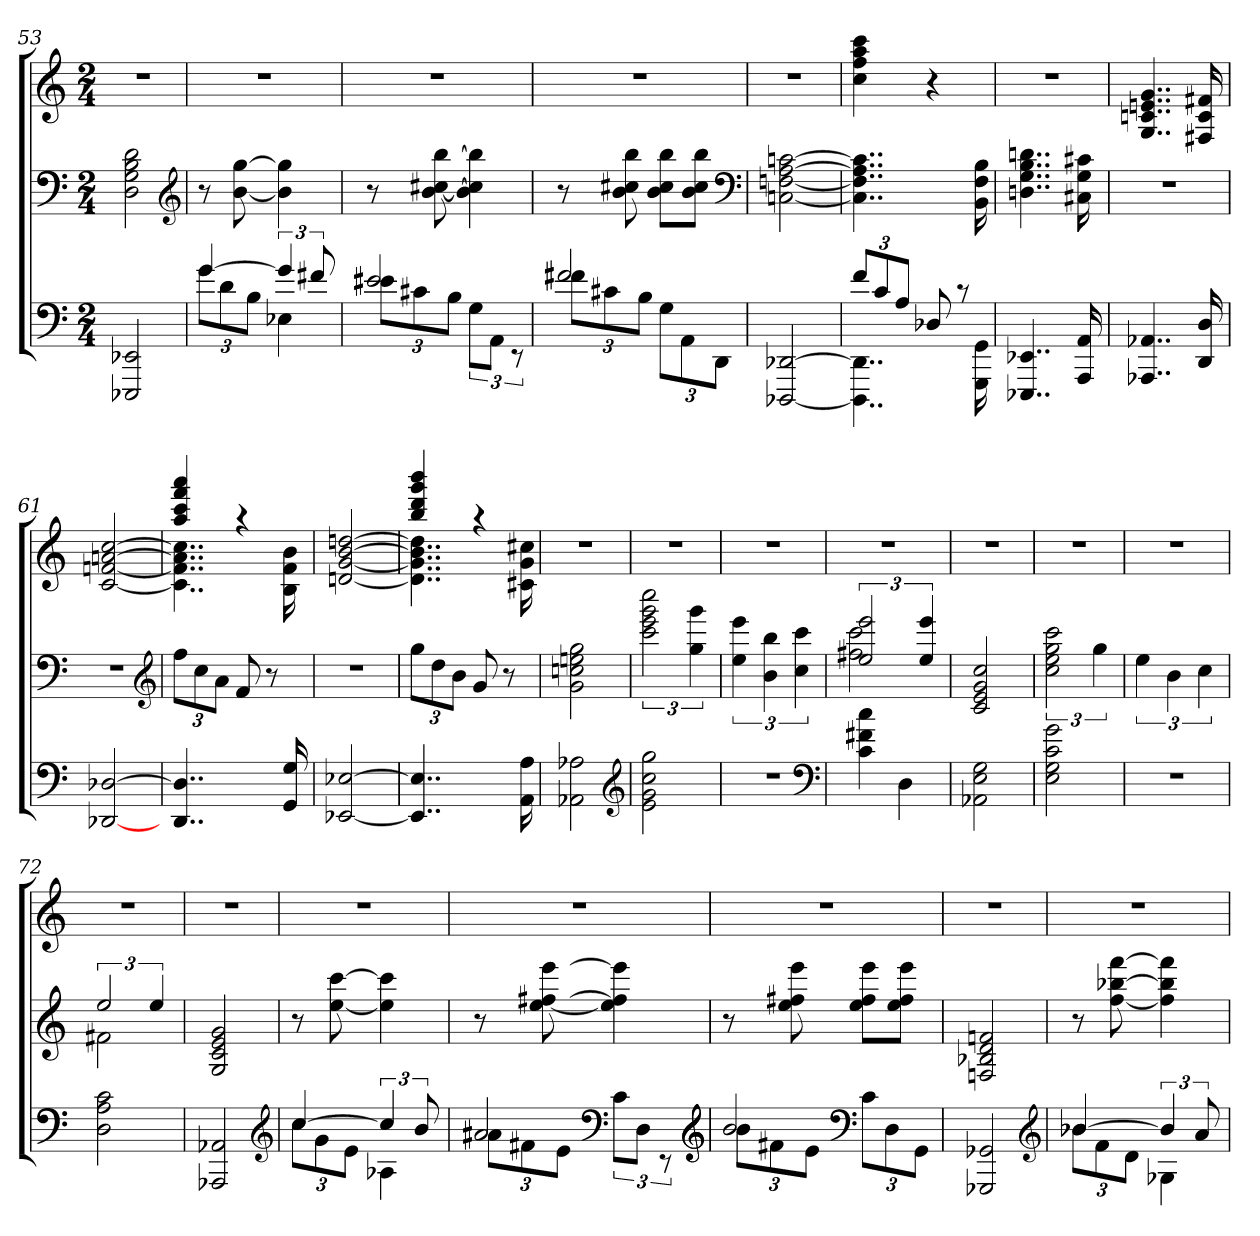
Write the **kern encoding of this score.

**kern	**kern	**kern
*part3	*part2	*part1
*staff3	*staff2	*staff1
*clefF4	*clefF4	*clefG2
*k[]	*k[]	*k[]
*C:	*C:	*C:
*M2/4	*M2/4	*M2/4
=53	=53	=53
2EEE-X 2EE-X	2D 2G 2B 2d	2r
*	*clefG2	*
=54	=54	=54
*^	*	*
[4g	12gL	8r	2r
.	12d	.	.
.	.	[8b [8gg	.
.	12BJ	.	.
6g]	4E-X	4b] 4gg]	.
12f#X	.	.	.
=55	=55	=55	=55
2e#X	12e#XL	8r	2r
.	12c#X	.	.
.	.	[8b [8cc#X [8bb	.
.	12BJ	.	.
.	12GL	4b] 4cc#] 4bb]	.
.	12AAJ	.	.
.	12rEE	.	.
=56	=56	=56	=56
2f#X	12f#XL	8r	2r
.	12c#X	.	.
.	.	8b 8cc#X 8bb	.
.	12BJ	.	.
.	12GL	8b 8cc# 8bbL	.
.	12AA	.	.
.	.	8b 8cc# 8bbJ	.
.	12DDJ	.	.
*v	*v	*	*
*	*clefF4	*
=57	=57	=57
[2DDD-X [2DD-X	[2Cn [2Fn [2A [2cn	2r
=58	=58	=58
*^	*	*
12fL	4..DDD-] 4..DD-]	4..C] 4..F] 4..A] 4..c]	4cc 4ff 4aa 4ccc
12c	.	.	.
12AJ	.	.	.
8D-X	.	.	4r
8rc	.	.	.
.	16GGG 16GG	16BB 16F 16B	.
*v	*v	*	*
=59	=59	=59
4..EEE-X 4..EE-X	4..Dn 4..G 4..B 4..dn	2r
16AAA 16AA	16C#X 16G 16c#X	.
=60	=60	=60
4..AAA-X 4..AA-X	2r	4..G 4..cn 4..en 4..g
16DD 16D	.	16F#X 16c 16f#X
=61	=61	=61
[2DD-X [2D-X	2r	[2c [2fn [2an [2cc
*	*clefG2	*
=62	=62	=62
*	*	*^
4..DD 4..D-]	12ffL	4aa 4ccc 4fff 4aaa	4..c] 4..f] 4..a] 4..cc]
.	12cc	.	.
.	12aJ	.	.
.	8f	4raa	.
.	8r	.	.
16GG 16G	.	.	16B 16f 16b
*	*	*v	*v
=63	=63	=63
[2EE-X [2E-X	2r	[2dn [2g [2b [2ddn
=64	=64	=64
*	*	*^
4..EE-] 4..E-]	12ggL	4bb 4ddd 4ggg 4bbb	4..d] 4..g] 4..b] 4..dd]
.	12dd	.	.
.	12bJ	.	.
.	8g	4raa	.
.	8r	.	.
16AA 16A	.	.	16c#X 16g 16cc#X
*	*	*v	*v
=65	=65	=65
2AA-X 2A-X	2g 2ccn 2een 2gg	2r
*clefG2	*	*
=66	=66	=66
2e 2g 2cc 2gg	3ccc 3eee 3ggg 3cccc	2r
.	6gg 6ggg	.
=67	=67	=67
2r	6ee 6eee	2r
.	6b 6bb	.
.	6cc 6ccc	.
*clefF4	*	*
=68	=68	=68
*	*^	*
4c 4f#X 4cc	3ee 3eee	2ff#X 2ccc	2r
4D	.	.	.
.	6ee 6eee	.	.
*	*v	*v	*
=69	=69	=69
2AA-X 2E 2G	2c 2e 2g 2cc	2r
=70	=70	=70
2E 2G 2c 2g	3cc 3ee 3gg 3ccc	2r
.	6gg	.
=71	=71	=71
2r	6ee	2r
.	6b	.
.	6cc	.
=72	=72	=72
*	*^	*
2D 2A 2c	3ee	2f#X	2r
.	6ee	.	.
*	*v	*v	*
=73	=73	=73
2AAA-X 2AA-X	2G 2c 2e 2g	2r
*clefG2	*	*
=74	=74	=74
*^	*	*
[4cc	12ccL	8r	2r
.	12g	.	.
.	.	[8ee [8ccc	.
.	12eJ	.	.
6cc]	4A-X	4ee] 4ccc]	.
12b	.	.	.
=75	=75	=75	=75
2a#X	12a#XL	8r	2r
.	12f#X	.	.
.	.	[8ee [8ff#X [8eee	.
.	12eJ	.	.
*clefF4	*	*	*
.	12cL	4ee] 4ff#] 4eee]	.
.	12DJ	.	.
.	12rEE	.	.
*clefG2	*	*	*
=76	=76	=76	=76
2b	12bL	8r	2r
.	12f#X	.	.
.	.	8ee 8ff#X 8eee	.
.	12eJ	.	.
*clefF4	*	*	*
.	12cL	8ee 8ff# 8eeeL	.
.	12D	.	.
.	.	8ee 8ff# 8eeeJ	.
.	12GGJ	.	.
*v	*v	*	*
=77	=77	=77
2GGG-X 2GG-X	2Fn 2B-X 2d 2fn	2r
*clefG2	*	*
=78	=78	=78
*^	*	*
[4b-X	12b-XL	8r	2r
.	12f	.	.
.	.	[8ff [8bb-X [8fff	.
.	12dJ	.	.
6b-]	4G-X	4ff] 4bb-] 4fff]	.
12a	.	.	.
*v	*v	*	*
=	=	=
*-	*-	*-
